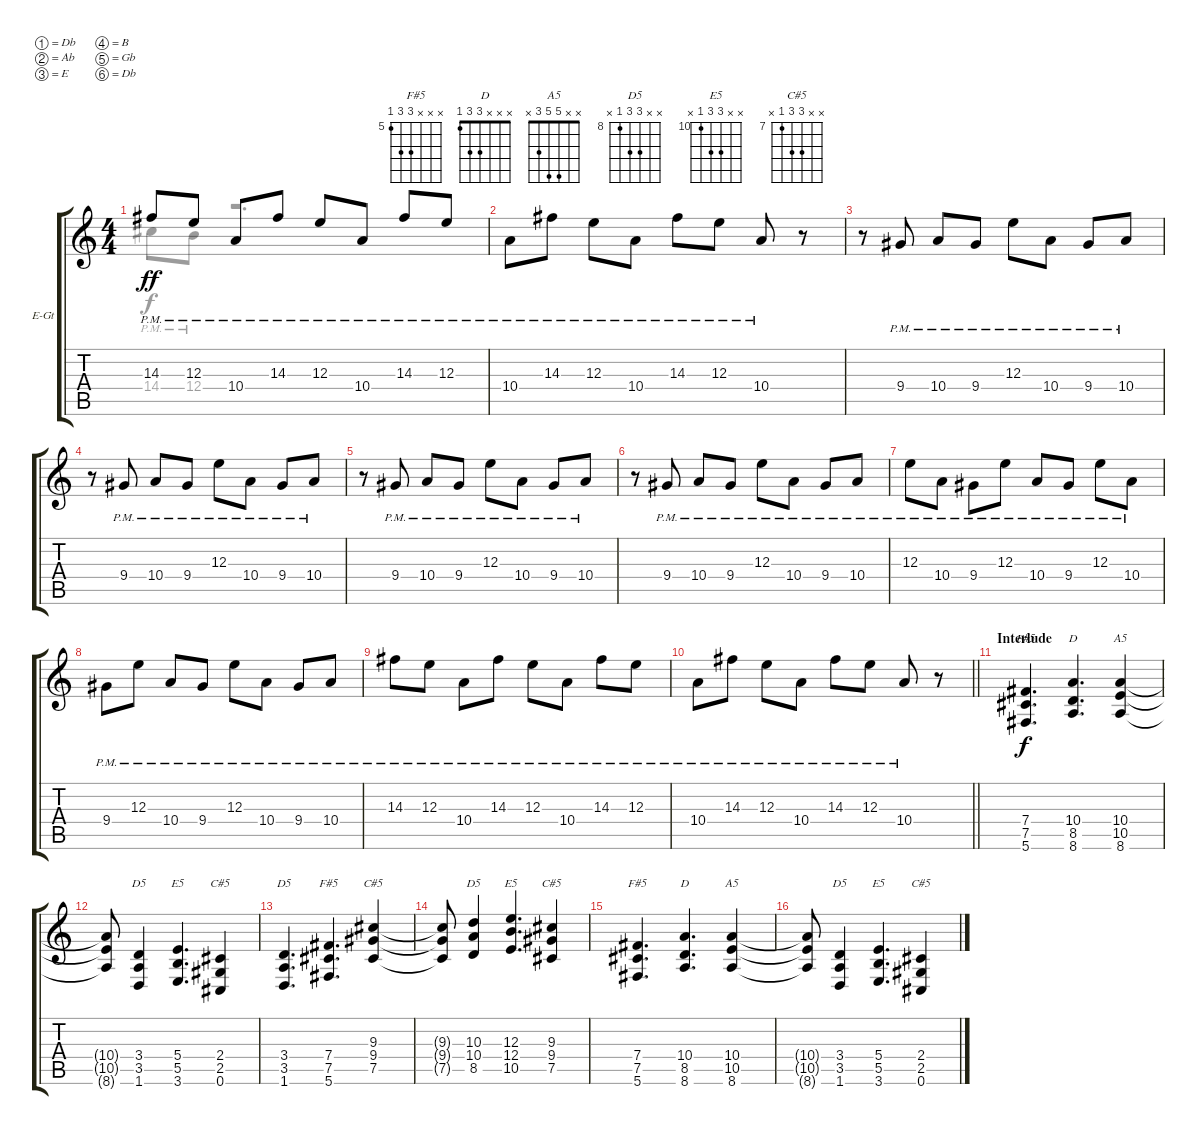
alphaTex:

\bracketExtendMode groupsimilarinstruments
\firstSystemTrackNameOrientation horizontal
\otherSystemsTrackNameOrientation horizontal
\track ("Electric Guitar 3" "E-Gt") {instrument distortionguitar}
\staff {score tabs}
\tuning (Db4 Ab3 E3 B2 Gb2 Db2)
\chord ("F#5" x x 2 2 0 x) {barre 2}
\chord ("D" x x x 10 8 8) {firstfret 8 barre 8}
\chord ("A5" x x 5 5 3 x)
\chord ("D5" x x x 3 3 1)
\chord ("E5" x x x 5 5 3)
\chord ("C#5" x x x 2 2 0) {barre 2}
\chord ("F#5" x x x 7 7 5) {firstfret 5}
\chord ("C#5" x x 9 9 7 x) {firstfret 7}
\chord ("D5" x x 10 10 8 x) {firstfret 8}
\chord ("E5" x x 12 12 10 x) {firstfret 10}
\chord ("D" x x x 3 3 1)
\voice
\ts (4 4)
\tempo (184 hide)
\clef g2
\ks c
14.3{pm}.8{dy ff} 12.3{pm}.8 10.4{pm}.8 14.3{pm}.8 12.3{pm}.8 10.4{pm}.8 14.3{pm}.8 12.3{pm}.8 |
10.4{pm}.8 14.3{pm}.8 12.3{pm}.8 10.4{pm}.8 14.3{pm}.8 12.3{pm}.8 10.4{pm}.8 r.8 |
r.8 9.4{pm}.8 10.4{pm}.8 9.4{pm}.8 12.3{pm}.8 10.4{pm}.8 9.4{pm}.8 10.4{pm}.8 |
r.8 9.4{pm}.8 10.4{pm}.8 9.4{pm}.8 12.3{pm}.8 10.4{pm}.8 9.4{pm}.8 10.4{pm}.8 |
r.8 9.4{pm}.8 10.4{pm}.8 9.4{pm}.8 12.3{pm}.8 10.4{pm}.8 9.4{pm}.8 10.4{pm}.8 |
r.8 9.4{pm}.8 10.4{pm}.8 9.4{pm}.8 12.3{pm}.8 10.4{pm}.8 9.4{pm}.8 10.4{pm}.8 |
12.3{pm}.8 10.4{pm}.8 9.4{pm}.8 12.3{pm}.8 10.4{pm}.8 9.4{pm}.8 12.3{pm}.8 10.4{pm}.8 |
9.4{pm}.8 12.3{pm}.8 10.4{pm}.8 9.4{pm}.8 12.3{pm}.8 10.4{pm}.8 9.4{pm}.8 10.4{pm}.8 |
14.3{pm}.8 12.3{pm}.8 10.4{pm}.8 14.3{pm}.8 12.3{pm}.8 10.4{pm}.8 14.3{pm}.8 12.3{pm}.8 |
\tempo (184 "Driving Rock" 1 hide)
\barLineRight lightlight
10.4{pm}.8 14.3{pm}.8 12.3{pm}.8 10.4{pm}.8 14.3{pm}.8 12.3{pm}.8 10.4{pm}.8 r.8 |
\section ("" "Interlude")
\tempo (184 "Driving Rock" hide)
(7.4 7.5 5.6).4{d ch "F#5" dy f} (10.4 8.5 8.6).4{d ch "D"} (10.4 10.5 8.6).4{ch "A5"} |
(10.4{t} 10.5{t} 8.6{t}).8 (3.4 3.5 1.6).4{ch "D5"} (5.4 5.5 3.6).4{d ch "E5"} (2.4 2.5 0.6).4{ch "C#5"} |
(3.4 3.5 1.6).4{d ch "D5"} (7.4 7.5 5.6).4{d ch "F#5"} (9.3 9.4 7.5).4{ch "C#5"} |
(9.3{t} 9.4{t} 7.5{t}).8 (10.3 10.4 8.5).4{ch "D5"} (12.3 12.4 10.5).4{d ch "E5"} (9.3 9.4 7.5).4{ch "C#5"} |
(7.4 7.5 5.6).4{d ch "F#5"} (10.4 8.5 8.6).4{d ch "D"} (10.4 10.5 8.6).4{ch "A5"} |
(10.4{t} 10.5{t} 8.6{t}).8 (3.4 3.5 1.6).4{ch "D5"} (5.4 5.5 3.6).4{d ch "E5"} (2.4 2.5 0.6).4{ch "C#5"}
\voice
\clef g2
\ottava regular
\simile none
\ks c
14.4{pm}.8{dy f} 12.4{pm}.8 r.2{d} |
|
|
|
|
|
|
|
|
\barLineRight lightlight
|
|
|
|
|
|
